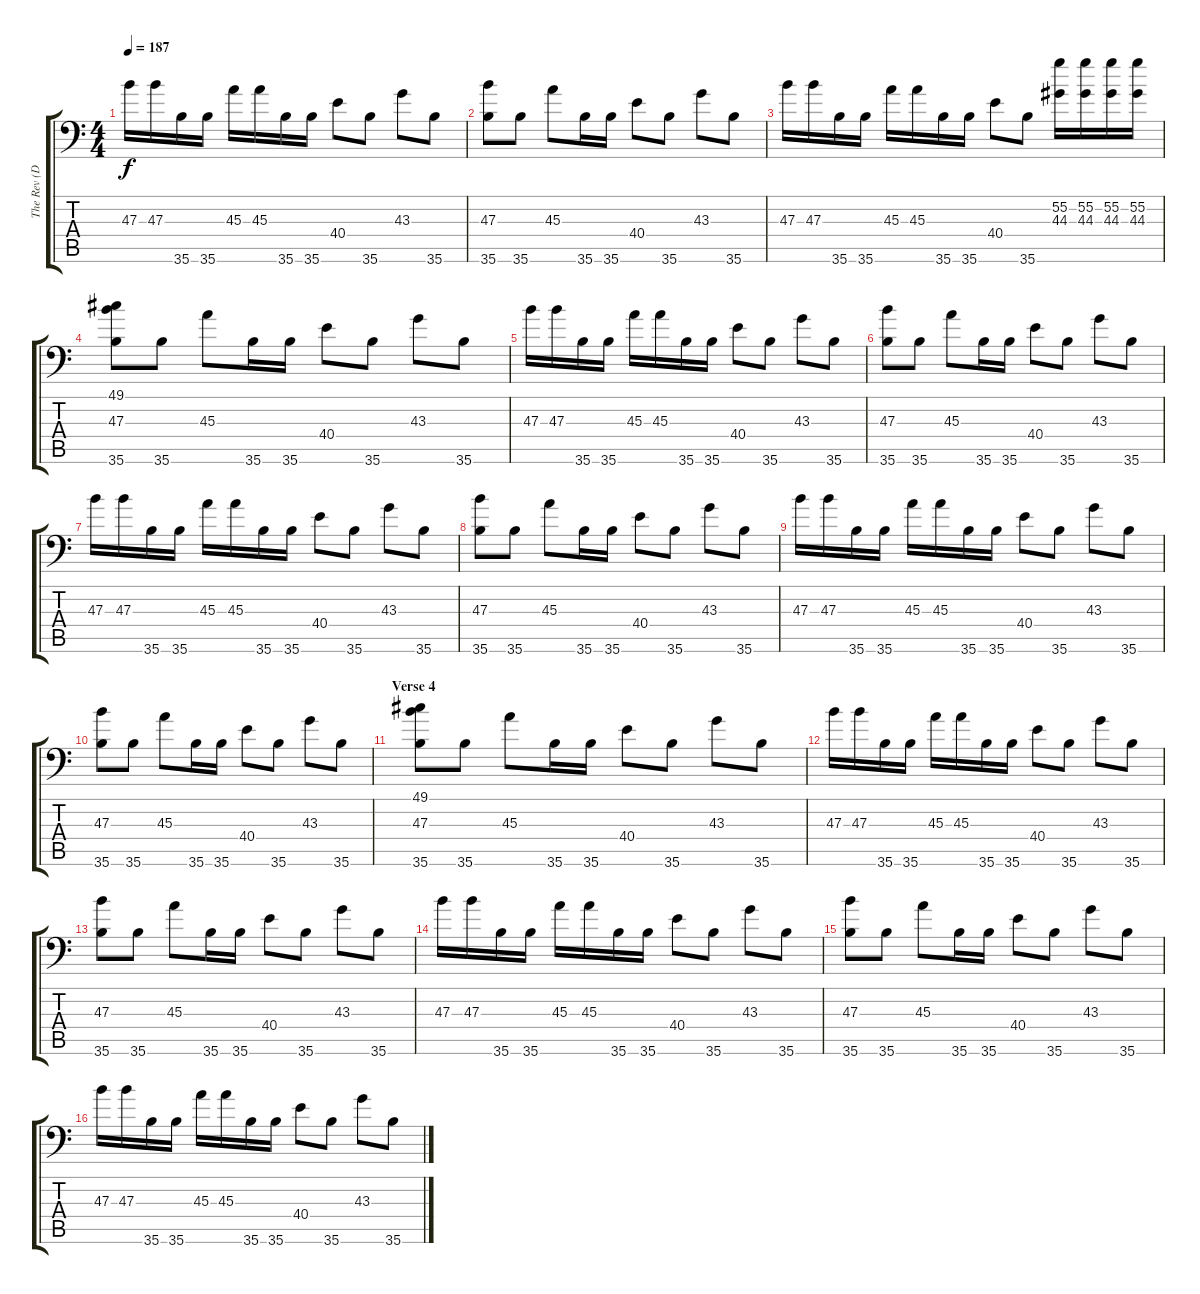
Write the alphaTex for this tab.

\track ("The Rev (Drums)" "The Rev (D") {instrument acousticgrandpiano}
\staff {score tabs}
\tuning (C-1 C-1 C-1 C-1 C-1 C-1) {hide}
\ts (4 4)
\tempo 187
\clef f4
\ks c
47.3.16{dy f} 47.3.16 35.6.16 35.6.16 45.3.16 45.3.16 35.6.16 35.6.16 40.4.8 35.6.8 43.3.8 35.6.8 |
(47.3 35.6).8 35.6.8 45.3.8 35.6.16 35.6.16 40.4.8 35.6.8 43.3.8 35.6.8 |
47.3.16 47.3.16 35.6.16 35.6.16 45.3.16 45.3.16 35.6.16 35.6.16 40.4.8 35.6.8 (55.2 44.3).16 (55.2 44.3).16 (55.2 44.3).16 (55.2 44.3).16 |
(49.1 47.3 35.6).8 35.6.8 45.3.8 35.6.16 35.6.16 40.4.8 35.6.8 43.3.8 35.6.8 |
47.3.16 47.3.16 35.6.16 35.6.16 45.3.16 45.3.16 35.6.16 35.6.16 40.4.8 35.6.8 43.3.8 35.6.8 |
(47.3 35.6).8 35.6.8 45.3.8 35.6.16 35.6.16 40.4.8 35.6.8 43.3.8 35.6.8 |
47.3.16 47.3.16 35.6.16 35.6.16 45.3.16 45.3.16 35.6.16 35.6.16 40.4.8 35.6.8 43.3.8 35.6.8 |
(47.3 35.6).8 35.6.8 45.3.8 35.6.16 35.6.16 40.4.8 35.6.8 43.3.8 35.6.8 |
47.3.16 47.3.16 35.6.16 35.6.16 45.3.16 45.3.16 35.6.16 35.6.16 40.4.8 35.6.8 43.3.8 35.6.8 |
(47.3 35.6).8 35.6.8 45.3.8 35.6.16 35.6.16 40.4.8 35.6.8 43.3.8 35.6.8 |
\section ("" "Verse 4")
(49.1 47.3 35.6).8 35.6.8 45.3.8 35.6.16 35.6.16 40.4.8 35.6.8 43.3.8 35.6.8 |
47.3.16 47.3.16 35.6.16 35.6.16 45.3.16 45.3.16 35.6.16 35.6.16 40.4.8 35.6.8 43.3.8 35.6.8 |
(47.3 35.6).8 35.6.8 45.3.8 35.6.16 35.6.16 40.4.8 35.6.8 43.3.8 35.6.8 |
47.3.16 47.3.16 35.6.16 35.6.16 45.3.16 45.3.16 35.6.16 35.6.16 40.4.8 35.6.8 43.3.8 35.6.8 |
(47.3 35.6).8 35.6.8 45.3.8 35.6.16 35.6.16 40.4.8 35.6.8 43.3.8 35.6.8 |
47.3.16 47.3.16 35.6.16 35.6.16 45.3.16 45.3.16 35.6.16 35.6.16 40.4.8 35.6.8 43.3.8 35.6.8
